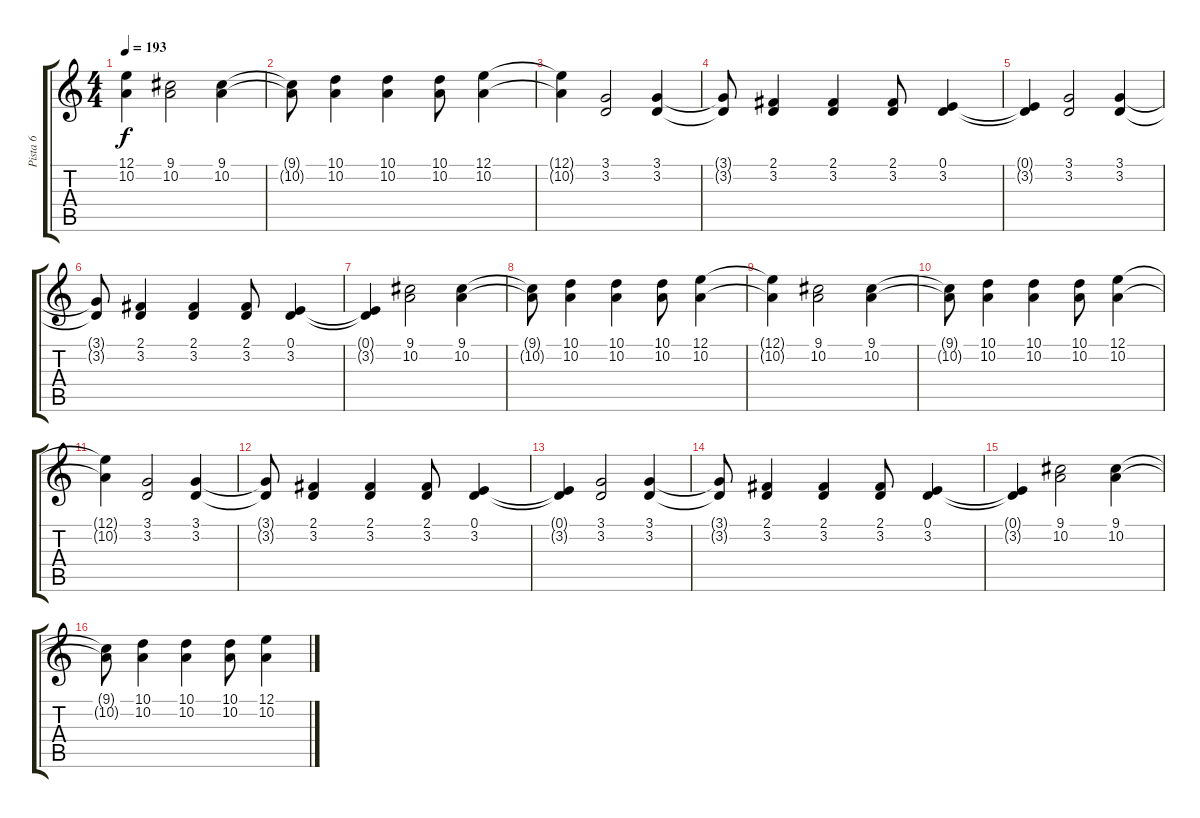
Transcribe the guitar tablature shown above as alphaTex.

\track ("Pista 6" "Pista 6") {instrument choiraahs}
\staff {score tabs}
\tuning (E4 B3 G3 D3 A2 E2) {hide}
\ts (4 4)
\tempo 193
\clef g2
\ks c
(12.1{t} 10.2{t}).4{dy f} (9.1 10.2).2 (9.1 10.2).4 |
(9.1{t} 10.2{t}).8 (10.1 10.2).4 (10.1 10.2).4 (10.1 10.2).8 (12.1 10.2).4 |
(12.1{t} 10.2{t}).4 (3.1 3.2).2 (3.1 3.2).4 |
(3.1{t} 3.2{t}).8 (2.1 3.2).4 (2.1 3.2).4 (2.1 3.2).8 (0.1 3.2).4 |
(0.1{t} 3.2{t}).4 (3.1 3.2).2 (3.1 3.2).4 |
(3.1{t} 3.2{t}).8 (2.1 3.2).4 (2.1 3.2).4 (2.1 3.2).8 (0.1 3.2).4 |
(0.1{t} 3.2{t}).4 (9.1 10.2).2 (9.1 10.2).4 |
(9.1{t} 10.2{t}).8 (10.1 10.2).4 (10.1 10.2).4 (10.1 10.2).8 (12.1 10.2).4 |
(12.1{t} 10.2{t}).4 (9.1 10.2).2 (9.1 10.2).4 |
(9.1{t} 10.2{t}).8 (10.1 10.2).4 (10.1 10.2).4 (10.1 10.2).8 (12.1 10.2).4 |
(12.1{t} 10.2{t}).4 (3.1 3.2).2 (3.1 3.2).4 |
(3.1{t} 3.2{t}).8 (2.1 3.2).4 (2.1 3.2).4 (2.1 3.2).8 (0.1 3.2).4 |
(0.1{t} 3.2{t}).4 (3.1 3.2).2 (3.1 3.2).4 |
(3.1{t} 3.2{t}).8 (2.1 3.2).4 (2.1 3.2).4 (2.1 3.2).8 (0.1 3.2).4 |
(0.1{t} 3.2{t}).4 (9.1 10.2).2{instrument choiraahs} (9.1 10.2).4 |
(9.1{t} 10.2{t}).8 (10.1 10.2).4 (10.1 10.2).4 (10.1 10.2).8 (12.1 10.2).4
